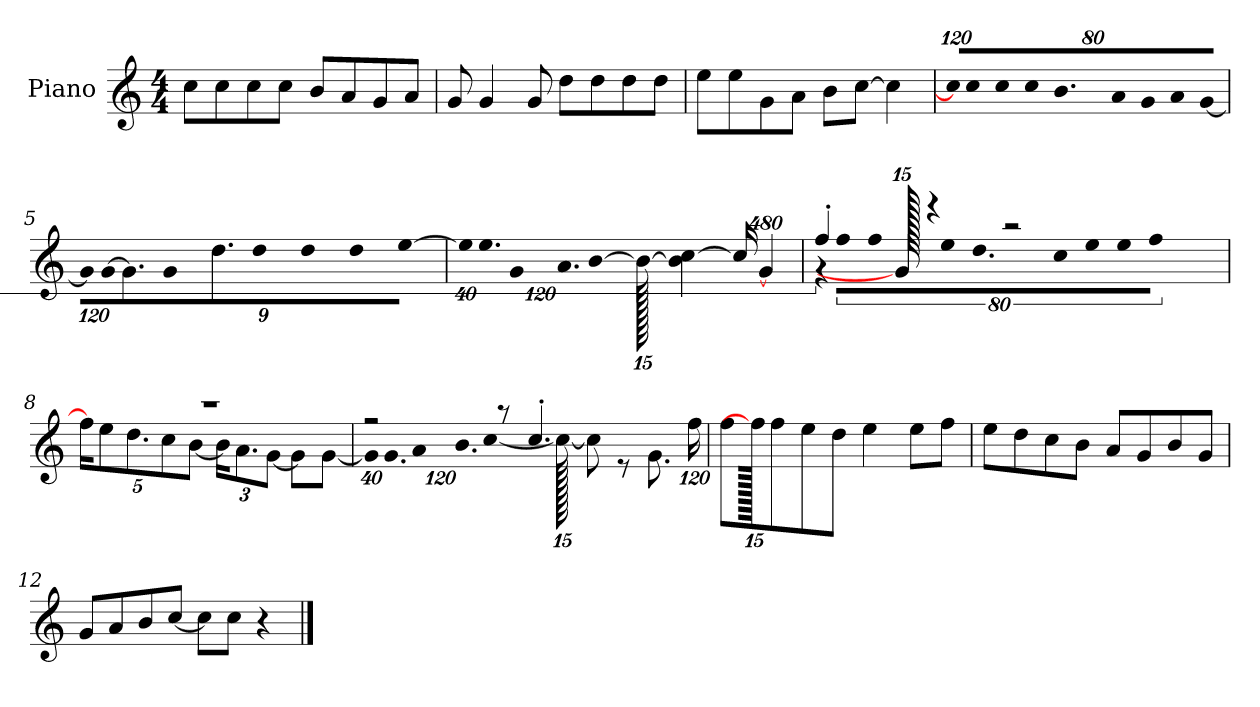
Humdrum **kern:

**kern
*part1
*staff1
*I"Piano
*I'P-no
*clefG2
*k[]
*M4/4
*MM90
=1
8cc\L
8cc\
8cc\
8cc\J
8b/L
8a/
8g/
8a/J
=2
8g/
4g/
8g/
8dd\L
8dd\
8dd\
8dd\J
=3
8ee\L
8ee\
8g\
8a\J
8b\L
[8cc\J
4cc\]
=4
*Xbrackettup
!LO:N:vis=16
1920%107cc/KL]
!LO:N:vis=8
640%71cc/
!LO:N:vis=8
640%71cc/
!LO:N:vis=8
640%71cc/
9.b/
!LO:N:vis=8
640%71a/
!LO:N:vis=8
640%71g/
!LO:N:vis=8
640%71a/
!LO:N:vis=8
[640%71g/J
!!LO:LB:g=z
=5
!LO:N:vis=16
1920%107g\LL]
!LO:N:vis=16
[1920%107g\J
9.g\]
!LO:N:vis=8
640%71g\
9.dd\
!LO:N:vis=8
640%71dd\
!LO:N:vis=8
640%71dd\
!LO:N:vis=8
640%71dd\
!LO:N:vis=8
[640%71ee\J
=6
!LO:N:vis=32
640%23ee\KLL]
!LO:N:vis=16.
960%103ee\J
!LO:N:vis=8
960%137g\
!LO:N:vis=16.
960%103a\L
[384%41b\J
1920b\_
4b\] [4cc\
16cc/KL]
[1920%359g/
=7
*^
*	*brackettup
!	!LO:N:vis=16
4ff'/	1920%107r
!	!LO:N:vis=8
.	640%71ff\L
!	!LO:N:vis=8
.	640%71ff\
1920g/]	.
4r	.
!	!LO:N:vis=8
.	640%71ee\
.	9.dd\
2r	.
!	!LO:N:vis=8
.	640%71cc\
!	!LO:N:vis=8
.	640%71ee\
!	!LO:N:vis=8
.	640%71ee\
!	!LO:N:vis=8
.	[640%71ff\J
.	640ryy
=8	=8
*	*Xbrackettup
1r	20ff\KL]
.	10ee\
.	10.dd\
.	10cc\
.	[10b\J
.	24b\KL]
.	12.a\
.	[12g\J
.	8g\L]
.	[8g\J
!!LO:LB:g=z	!!
=9	=9
!	!LO:N:vis=32
2r	640%23g\KLL]
!	!LO:N:vis=16.
.	960%103g\J
!	!LO:N:vis=8
.	960%137a\
!	!LO:N:vis=16.
.	960%103b\L
.	[384%41cc\J
8r	1920cc\_
.	8cc\]
4.cc'/	.
.	8r
.	8.g\L
.	[1920%119ff\Jk
*v	*v
=10
8ff\L
1920ff\]
8ff\
8ee\
8dd\J
4ee\
8ee\L
8ff\J
=11
8ee\L
8dd\
8cc\
8b\J
8a/L
8g/
8b/
8g/J
=12
8g/L
8a/
8b/
[8cc/J
8cc\L]
8cc\J
4r
==
*-
